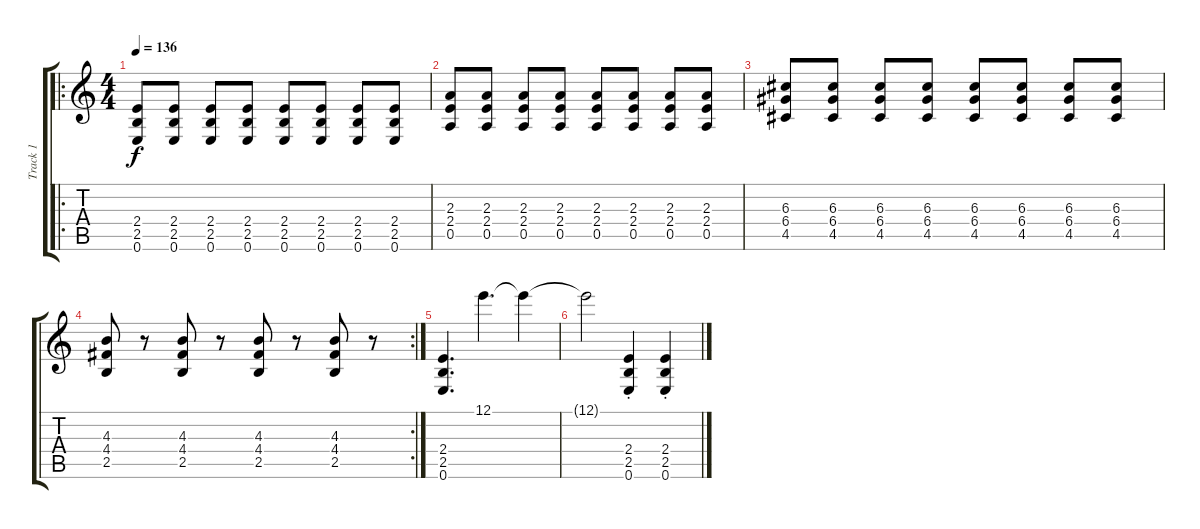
\track ("Track 1" "Track 1") {instrument distortionguitar}
\staff {score tabs}
\tuning (E4 B3 G3 D3 A2 E2) {hide}
\ro
\ts (4 4)
\tempo 136
\clef g2
\ks c
(2.4 2.5 0.6).8{dy f} (2.4 2.5 0.6).8 (2.4 2.5 0.6).8 (2.4 2.5 0.6).8 (2.4 2.5 0.6).8 (2.4 2.5 0.6).8 (2.4 2.5 0.6).8 (2.4 2.5 0.6).8 |
(2.3 2.4 0.5).8 (2.3 2.4 0.5).8 (2.3 2.4 0.5).8 (2.3 2.4 0.5).8 (2.3 2.4 0.5).8 (2.3 2.4 0.5).8 (2.3 2.4 0.5).8 (2.3 2.4 0.5).8 |
(6.3 6.4 4.5).8 (6.3 6.4 4.5).8 (6.3 6.4 4.5).8 (6.3 6.4 4.5).8 (6.3 6.4 4.5).8 (6.3 6.4 4.5).8 (6.3 6.4 4.5).8 (6.3 6.4 4.5).8 |
\rc 2
(4.3 4.4 2.5).8 r.8 (4.3 4.4 2.5).8 r.8 (4.3 4.4 2.5).8 r.8 (4.3 4.4 2.5).8 r.8 |
(2.4 2.5 0.6).4{d} 12.1.4{d} 12.1{t}.4 |
12.1{t}.2 (2.4{st} 2.5{st} 0.6{st}).4 (2.4{st} 2.5{st} 0.6{st}).4
